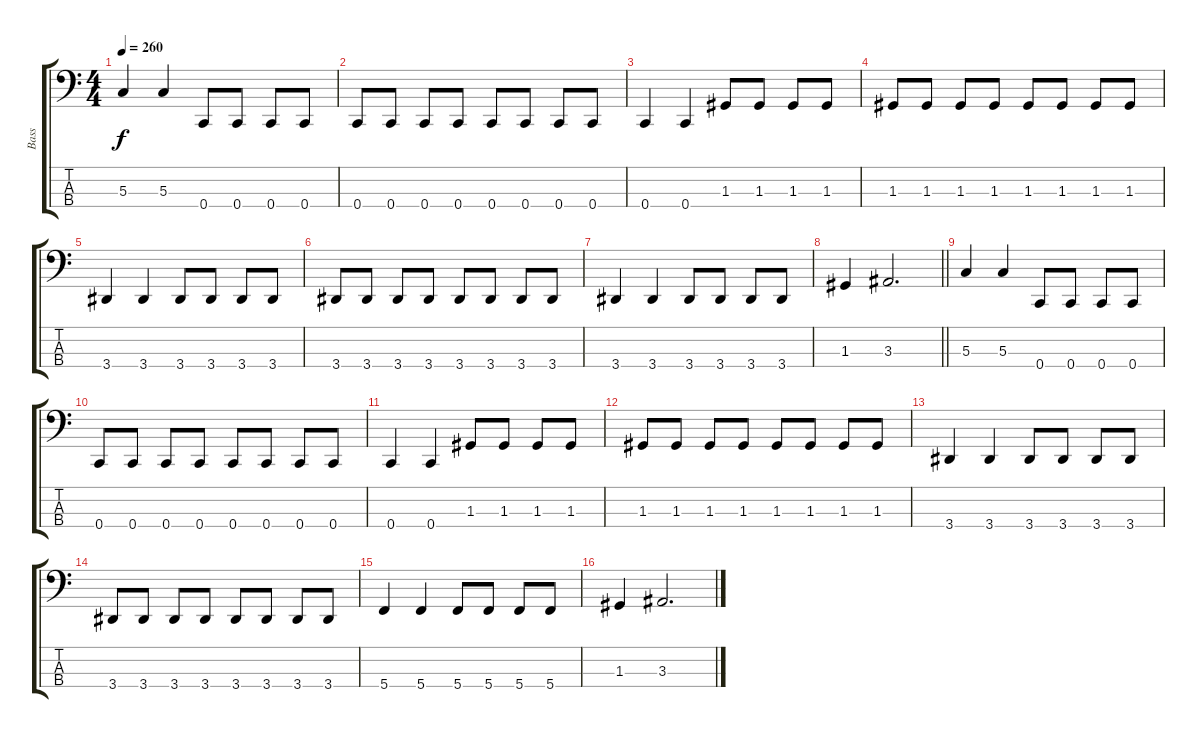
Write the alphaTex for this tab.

\track ("Bass" "Bass") {instrument electricbassfinger}
\staff {score tabs}
\tuning (F2 C2 G1 C1) {hide}
\ts (4 4)
\tempo 260
\clef f4
\ks c
5.3.4{dy f} 5.3.4 0.4.8 0.4.8 0.4.8 0.4.8 |
0.4.8 0.4.8 0.4.8 0.4.8 0.4.8 0.4.8 0.4.8 0.4.8 |
0.4.4 0.4.4 1.3.8 1.3.8 1.3.8 1.3.8 |
1.3.8 1.3.8 1.3.8 1.3.8 1.3.8 1.3.8 1.3.8 1.3.8 |
3.4.4 3.4.4 3.4.8 3.4.8 3.4.8 3.4.8 |
3.4.8 3.4.8 3.4.8 3.4.8 3.4.8 3.4.8 3.4.8 3.4.8 |
3.4.4 3.4.4 3.4.8 3.4.8 3.4.8 3.4.8 |
\barLineRight lightlight
1.3.4 3.3.2{d} |
5.3.4 5.3.4 0.4.8 0.4.8 0.4.8 0.4.8 |
0.4.8 0.4.8 0.4.8 0.4.8 0.4.8 0.4.8 0.4.8 0.4.8 |
0.4.4 0.4.4 1.3.8 1.3.8 1.3.8 1.3.8 |
1.3.8 1.3.8 1.3.8 1.3.8 1.3.8 1.3.8 1.3.8 1.3.8 |
3.4.4 3.4.4 3.4.8 3.4.8 3.4.8 3.4.8 |
3.4.8 3.4.8 3.4.8 3.4.8 3.4.8 3.4.8 3.4.8 3.4.8 |
5.4.4 5.4.4 5.4.8 5.4.8 5.4.8 5.4.8 |
1.3.4 3.3.2{d}
